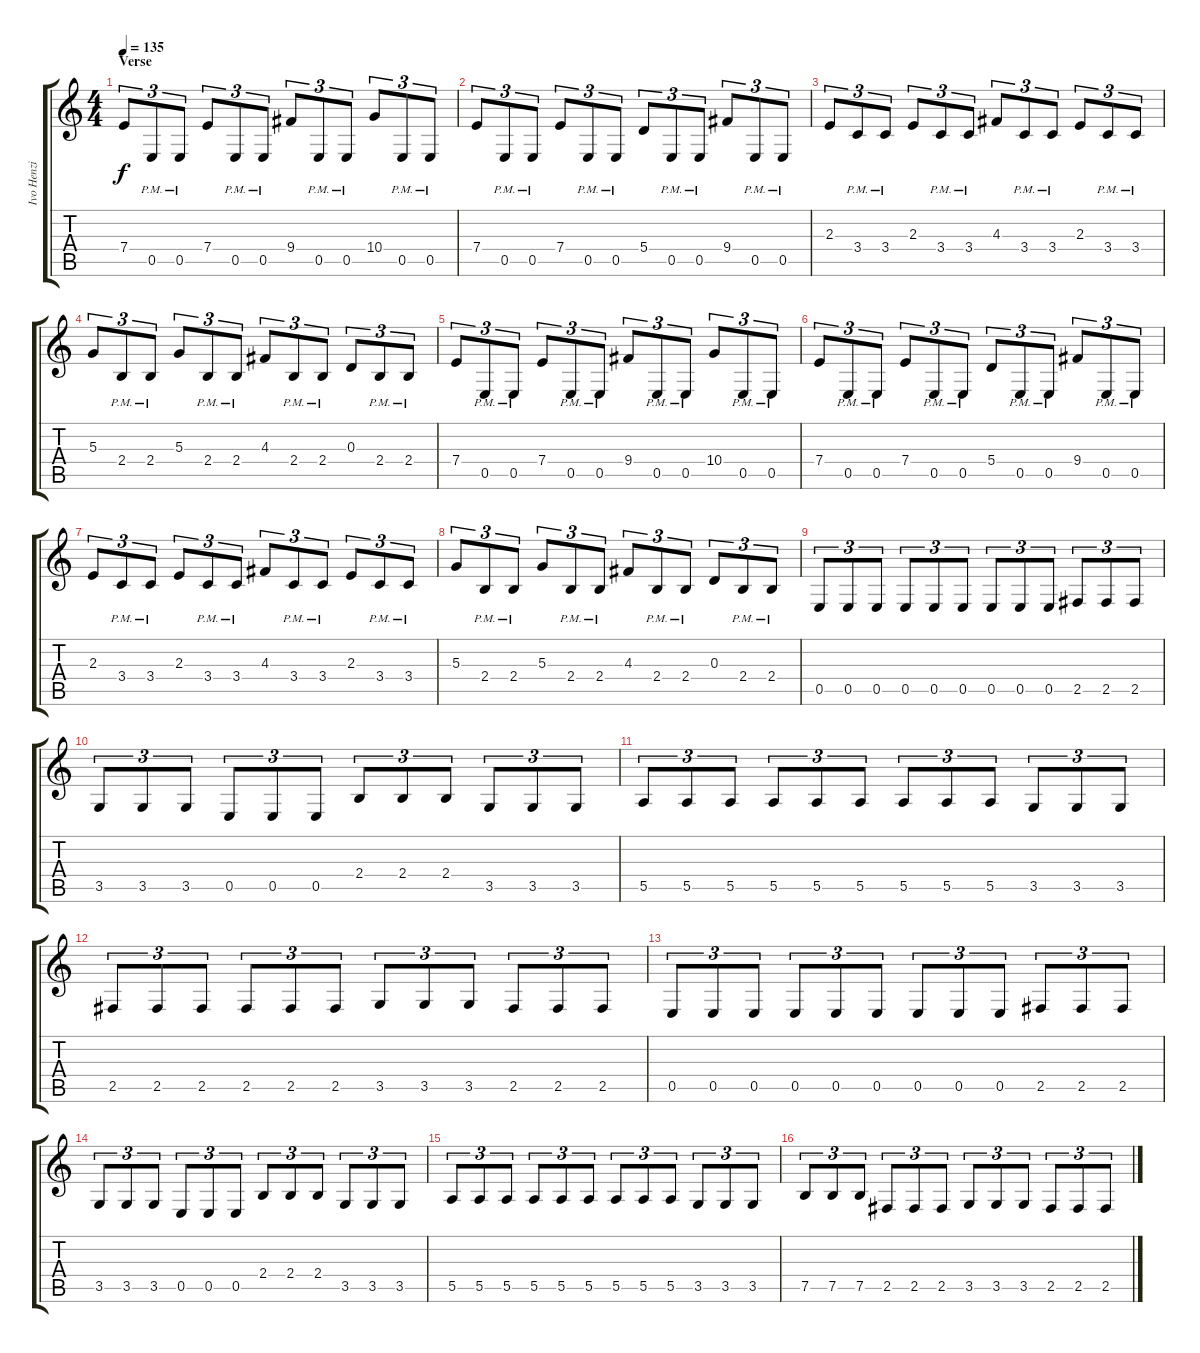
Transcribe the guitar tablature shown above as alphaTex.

\track ("Ivo Henzi" "Ivo Henzi") {instrument distortionguitar}
\staff {score tabs}
\tuning (B3 Gb3 D3 A2 E2 B1) {hide}
\ts (4 4)
\section ("" "Verse")
\tempo 135
\clef g2
\ks c
7.4.8{tu (3 2) dy f} 0.5{pm}.8{tu (3 2)} 0.5{pm}.8{tu (3 2)} 7.4.8{tu (3 2)} 0.5{pm}.8{tu (3 2)} 0.5{pm}.8{tu (3 2)} 9.4.8{tu (3 2)} 0.5{pm}.8{tu (3 2)} 0.5{pm}.8{tu (3 2)} 10.4.8{tu (3 2)} 0.5{pm}.8{tu (3 2)} 0.5{pm}.8{tu (3 2)} |
7.4.8{tu (3 2)} 0.5{pm}.8{tu (3 2)} 0.5{pm}.8{tu (3 2)} 7.4.8{tu (3 2)} 0.5{pm}.8{tu (3 2)} 0.5{pm}.8{tu (3 2)} 5.4.8{tu (3 2)} 0.5{pm}.8{tu (3 2)} 0.5{pm}.8{tu (3 2)} 9.4.8{tu (3 2)} 0.5{pm}.8{tu (3 2)} 0.5{pm}.8{tu (3 2)} |
2.3.8{tu (3 2)} 3.4{pm}.8{tu (3 2)} 3.4{pm}.8{tu (3 2)} 2.3.8{tu (3 2)} 3.4{pm}.8{tu (3 2)} 3.4{pm}.8{tu (3 2)} 4.3.8{tu (3 2)} 3.4{pm}.8{tu (3 2)} 3.4{pm}.8{tu (3 2)} 2.3.8{tu (3 2)} 3.4{pm}.8{tu (3 2)} 3.4{pm}.8{tu (3 2)} |
5.3.8{tu (3 2)} 2.4{pm}.8{tu (3 2)} 2.4{pm}.8{tu (3 2)} 5.3.8{tu (3 2)} 2.4{pm}.8{tu (3 2)} 2.4{pm}.8{tu (3 2)} 4.3.8{tu (3 2)} 2.4{pm}.8{tu (3 2)} 2.4{pm}.8{tu (3 2)} 0.3.8{tu (3 2)} 2.4{pm}.8{tu (3 2)} 2.4{pm}.8{tu (3 2)} |
7.4.8{tu (3 2)} 0.5{pm}.8{tu (3 2)} 0.5{pm}.8{tu (3 2)} 7.4.8{tu (3 2)} 0.5{pm}.8{tu (3 2)} 0.5{pm}.8{tu (3 2)} 9.4.8{tu (3 2)} 0.5{pm}.8{tu (3 2)} 0.5{pm}.8{tu (3 2)} 10.4.8{tu (3 2)} 0.5{pm}.8{tu (3 2)} 0.5{pm}.8{tu (3 2)} |
7.4.8{tu (3 2)} 0.5{pm}.8{tu (3 2)} 0.5{pm}.8{tu (3 2)} 7.4.8{tu (3 2)} 0.5{pm}.8{tu (3 2)} 0.5{pm}.8{tu (3 2)} 5.4.8{tu (3 2)} 0.5{pm}.8{tu (3 2)} 0.5{pm}.8{tu (3 2)} 9.4.8{tu (3 2)} 0.5{pm}.8{tu (3 2)} 0.5{pm}.8{tu (3 2)} |
2.3.8{tu (3 2)} 3.4{pm}.8{tu (3 2)} 3.4{pm}.8{tu (3 2)} 2.3.8{tu (3 2)} 3.4{pm}.8{tu (3 2)} 3.4{pm}.8{tu (3 2)} 4.3.8{tu (3 2)} 3.4{pm}.8{tu (3 2)} 3.4{pm}.8{tu (3 2)} 2.3.8{tu (3 2)} 3.4{pm}.8{tu (3 2)} 3.4{pm}.8{tu (3 2)} |
5.3.8{tu (3 2)} 2.4{pm}.8{tu (3 2)} 2.4{pm}.8{tu (3 2)} 5.3.8{tu (3 2)} 2.4{pm}.8{tu (3 2)} 2.4{pm}.8{tu (3 2)} 4.3.8{tu (3 2)} 2.4{pm}.8{tu (3 2)} 2.4{pm}.8{tu (3 2)} 0.3.8{tu (3 2)} 2.4{pm}.8{tu (3 2)} 2.4{pm}.8{tu (3 2)} |
0.5.8{tu (3 2)} 0.5.8{tu (3 2)} 0.5.8{tu (3 2)} 0.5.8{tu (3 2)} 0.5.8{tu (3 2)} 0.5.8{tu (3 2)} 0.5.8{tu (3 2)} 0.5.8{tu (3 2)} 0.5.8{tu (3 2)} 2.5.8{tu (3 2)} 2.5.8{tu (3 2)} 2.5.8{tu (3 2)} |
3.5.8{tu (3 2)} 3.5.8{tu (3 2)} 3.5.8{tu (3 2)} 0.5.8{tu (3 2)} 0.5.8{tu (3 2)} 0.5.8{tu (3 2)} 2.4.8{tu (3 2)} 2.4.8{tu (3 2)} 2.4.8{tu (3 2)} 3.5.8{tu (3 2)} 3.5.8{tu (3 2)} 3.5.8{tu (3 2)} |
5.5.8{tu (3 2)} 5.5.8{tu (3 2)} 5.5.8{tu (3 2)} 5.5.8{tu (3 2)} 5.5.8{tu (3 2)} 5.5.8{tu (3 2)} 5.5.8{tu (3 2)} 5.5.8{tu (3 2)} 5.5.8{tu (3 2)} 3.5.8{tu (3 2)} 3.5.8{tu (3 2)} 3.5.8{tu (3 2)} |
2.5.8{tu (3 2)} 2.5.8{tu (3 2)} 2.5.8{tu (3 2)} 2.5.8{tu (3 2)} 2.5.8{tu (3 2)} 2.5.8{tu (3 2)} 3.5.8{tu (3 2)} 3.5.8{tu (3 2)} 3.5.8{tu (3 2)} 2.5.8{tu (3 2)} 2.5.8{tu (3 2)} 2.5.8{tu (3 2)} |
0.5.8{tu (3 2)} 0.5.8{tu (3 2)} 0.5.8{tu (3 2)} 0.5.8{tu (3 2)} 0.5.8{tu (3 2)} 0.5.8{tu (3 2)} 0.5.8{tu (3 2)} 0.5.8{tu (3 2)} 0.5.8{tu (3 2)} 2.5.8{tu (3 2)} 2.5.8{tu (3 2)} 2.5.8{tu (3 2)} |
3.5.8{tu (3 2)} 3.5.8{tu (3 2)} 3.5.8{tu (3 2)} 0.5.8{tu (3 2)} 0.5.8{tu (3 2)} 0.5.8{tu (3 2)} 2.4.8{tu (3 2)} 2.4.8{tu (3 2)} 2.4.8{tu (3 2)} 3.5.8{tu (3 2)} 3.5.8{tu (3 2)} 3.5.8{tu (3 2)} |
5.5.8{tu (3 2)} 5.5.8{tu (3 2)} 5.5.8{tu (3 2)} 5.5.8{tu (3 2)} 5.5.8{tu (3 2)} 5.5.8{tu (3 2)} 5.5.8{tu (3 2)} 5.5.8{tu (3 2)} 5.5.8{tu (3 2)} 3.5.8{tu (3 2)} 3.5.8{tu (3 2)} 3.5.8{tu (3 2)} |
7.5.8{tu (3 2)} 7.5.8{tu (3 2)} 7.5.8{tu (3 2)} 2.5.8{tu (3 2)} 2.5.8{tu (3 2)} 2.5.8{tu (3 2)} 3.5.8{tu (3 2)} 3.5.8{tu (3 2)} 3.5.8{tu (3 2)} 2.5.8{tu (3 2)} 2.5.8{tu (3 2)} 2.5.8{tu (3 2)}
